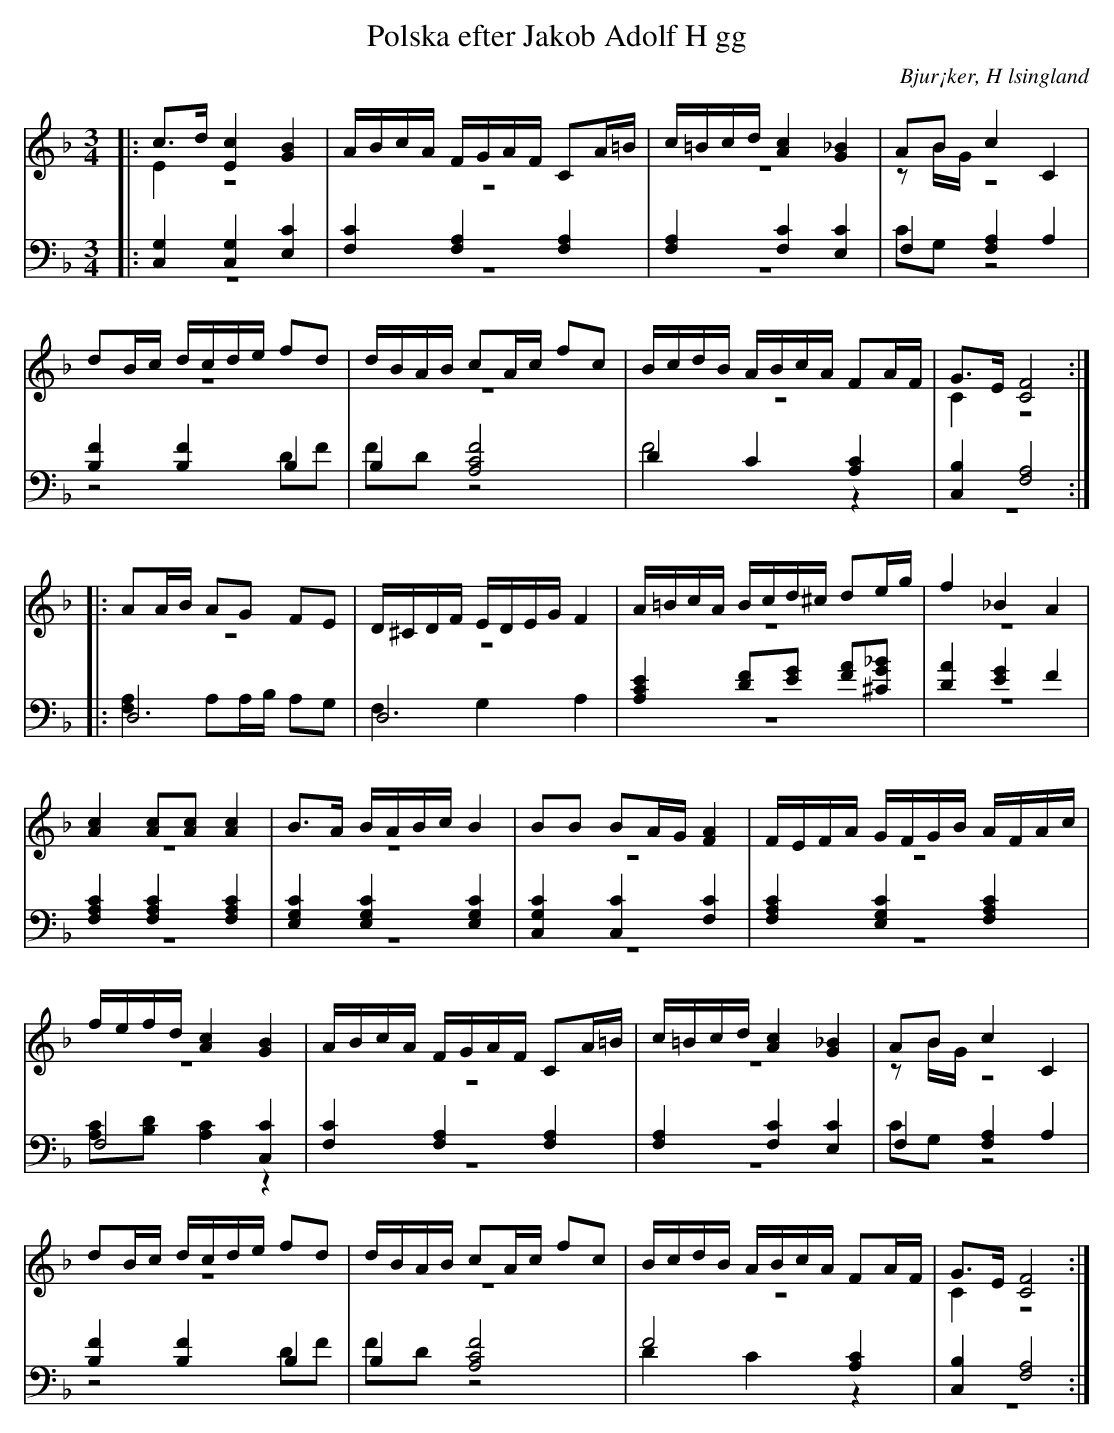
X:1
T: Polska efter Jakob Adolf H gg
O: Bjur¡ker, H lsingland
M: 3/4
L: 1/16
K: F
V:1
V:2 merge
V:3
V:4 merge
V:1
|: c2>d2 [E4c4] [G4B4]|ABcA FGAF C2A=B|c=Bcd [A4c4] [G4_B4]|A2B2 c4 C4 |
d2Bc dcde f2d2|dBAB c2Ac f2c2|BcdB ABcA F2AF|G2>E2 [C8F8]:|
|:A2AB A2G2 F2E2|D^CDF EDEG F4|A=BcA Bcd^c d2eg|f4 _B4 A4 |
[A4c4] [A2c2][A2c2] [A4c4]|B2>A2 BABc B4|B2B2 B2AG [F4A4]|FEFA GFGB AFAc|
fefd [A4c4] [G4B4]|ABcA FGAF C2A=B|c=Bcd [A4c4] [G4_B4]|A2B2 c4 C4 |
d2Bc dcde f2d2|dBAB c2Ac f2c2|BcdB ABcA F2AF|G2>E2 [C8F8]:|
V:2
|:E4 z8|z12|z12|z2BG z8 |
z12|z12|z12|C4 z8:|
|:z12|z12|z12|z12 |
z12|z12|z12|z12|
z12|z12|z12|z2BG z8 |
z12|z12|z12|C4 z8:|
V:3 clef=bass
|: [C,4G,4] [C,4G,4] [E,4C4]|[F,4C4] [F,4A,4] [F,4A,4]|[F,4A,4] [F,4C4] [E,4C4]| F,4 [F,4A,4] A,4|
[B,4F4] [B,4F4] B,4|B,4 [A,8C8F8]|D4 C4 [A,4C4]|[C,4B,4] [F,8A,8]:|
|:D,12|D,12|[A,4C4E4] [D2F2][E2G2] [F2A2][^C2G2_B2]|
[D4A4] [E4G4] F4|[F,4A,4C4] [F,4A,4C4] [F,4A,4C4]|[E,4G,4C4] [E,4G,4C4] [E,4G,4C4]|[C,4G,4C4] [C,4C4] [F,4C4]|
[F,4A,4C4] [E,4G,4C4] [F,4A,4C4]|F,8 [C,4C4]|[F,4C4] [F,4A,4] [F,4A,4]|[F,4A,4] [F,4C4] [E,4C4]|
F,4 [F,4A,4] A,4|[B,4F4] [B,4F4] B,4|B,4 [A,8C8F8]|F8  [A,4C4]|[C,4B,4] [F,8A,8]:|
V:4 clef=bass
|:z12|z12|z12|C2G,2 z8 |
z8 D2F2|F2D2 z8|F8 z4|z12:|
|:[F,4A,4] A,2A,B, A,2G,2|F,4 G,4 A,4|z12|z12 |
z12|z12|z12|z12|
[A,2C2][B,2D2] [A,4C4] z4|z12|z12|C2G,2 z8 |
z8 D2F2|F2D2 z8|D4 C4 z4|z12:|
